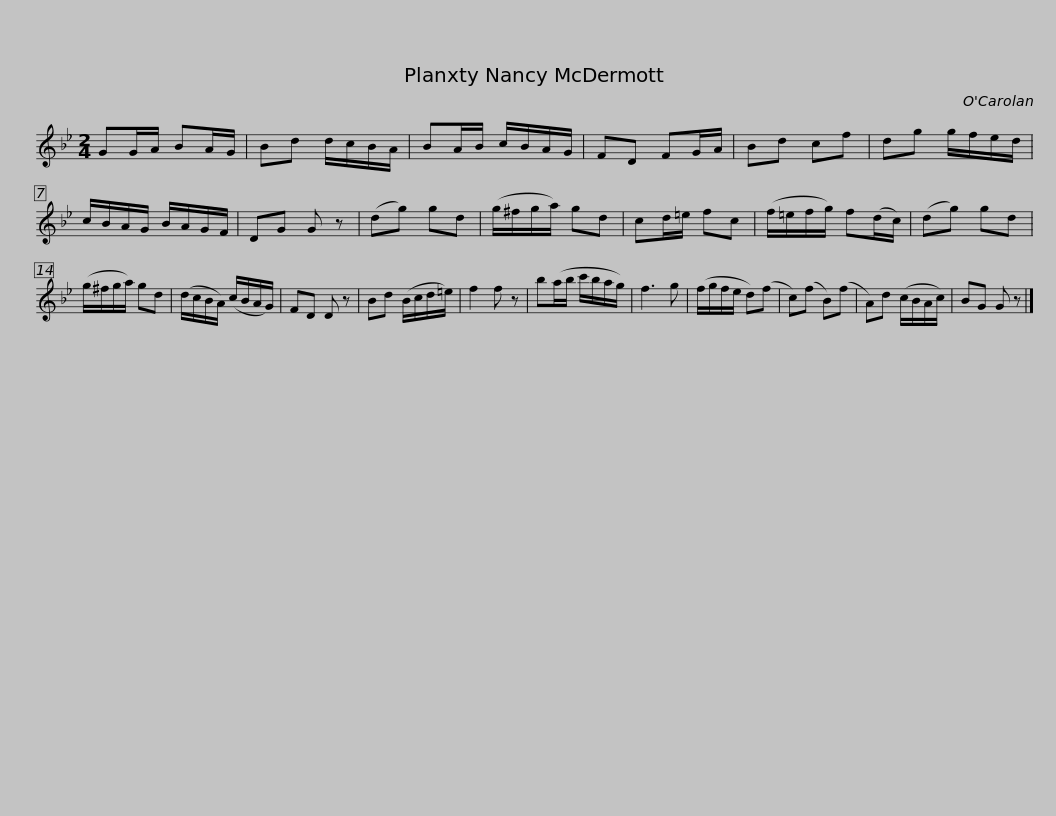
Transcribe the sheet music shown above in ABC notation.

X:1
L:1/8
M:2/4
I:linebreak $
K:Gmin
V:1 treble
V:1
 GG/A/ BA/G/ | Bd d/c/B/A/ | BA/B/ c/B/A/G/ | FD FG/A/ | Bd cf | %5
 dg g/f/e/d/ | c/B/A/G/ B/A/G/F/ | DG G z |$ (dg) gd | (g/^f/g/a/) gd | %10
 cd/=e/ fc | (f/=e/f/g/) f(d/c/) | (dg) gd | (g/^f/g/a/) gd | (d/c/B/A/) (c/B/A/G/) | %15
 FD D z |$ Bd (B/c/d/=e/) | f2 f z | b(a/b/ c'/b/a/g/) | f3 g | %20
 (f/g/f/e/ d)(f | c)(f B)(f | A)d (c/B/A/c/) | BG G z |] %24
